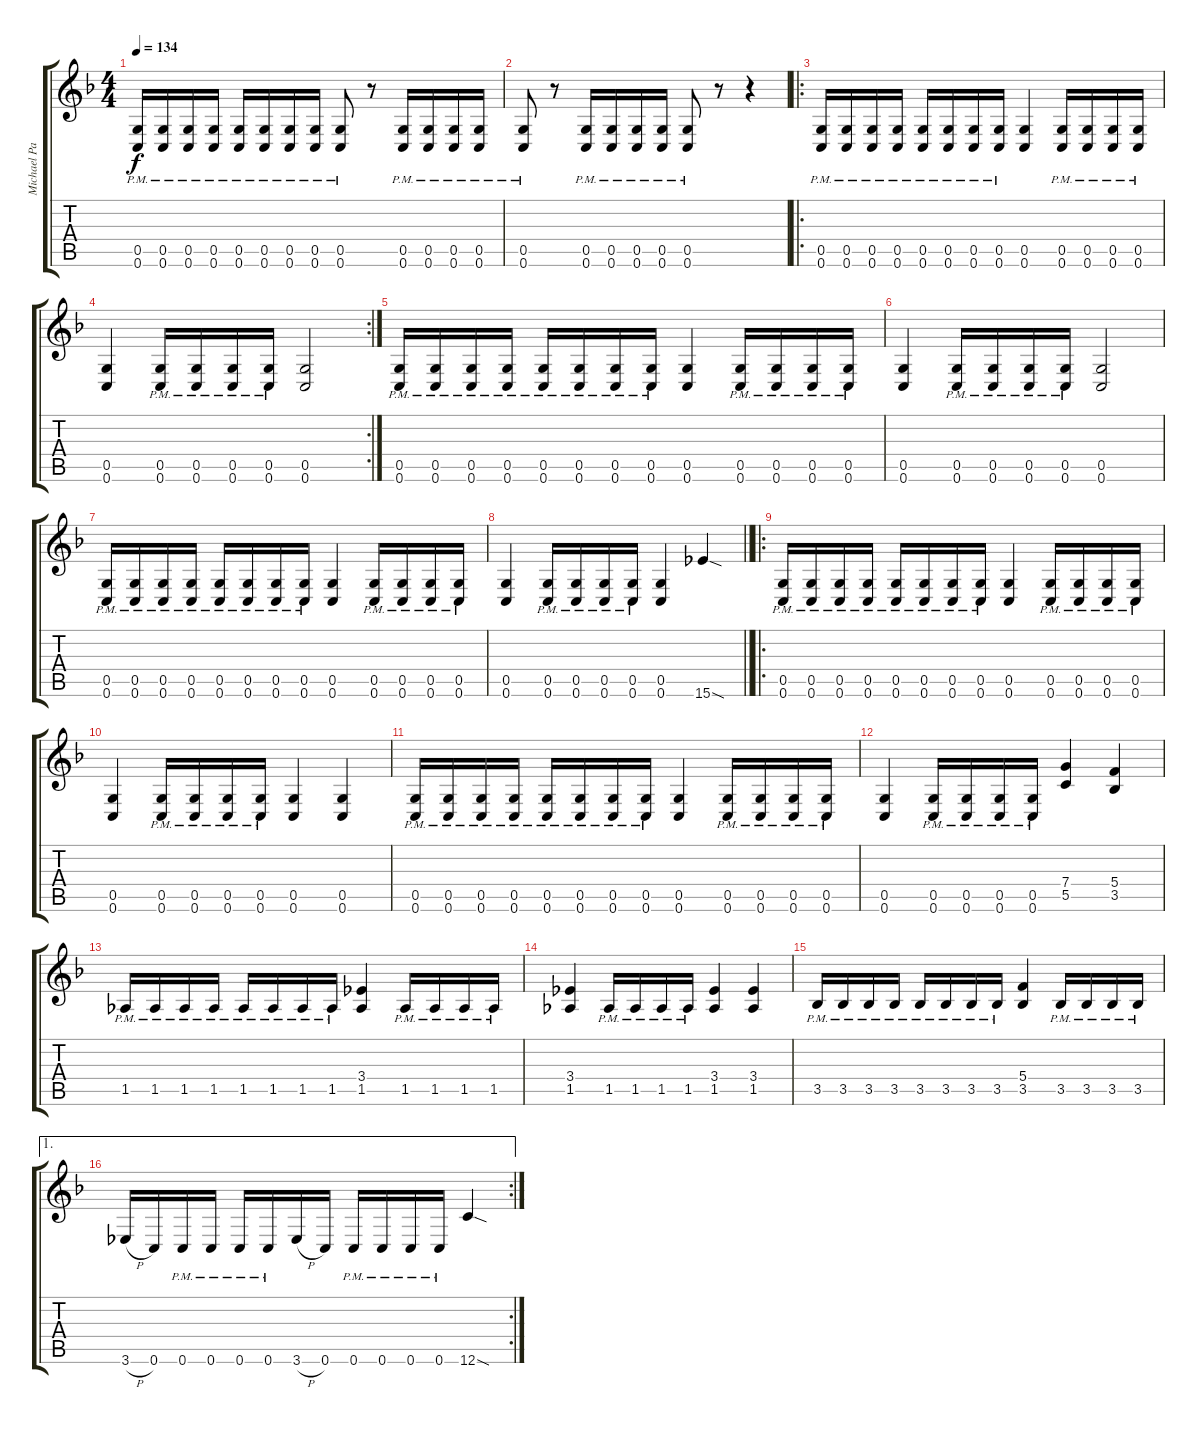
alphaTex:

\track ("Michael Paget (Rhythm)" "Michael Pa") {instrument overdrivenguitar}
\staff {score tabs}
\tuning (D4 A3 F3 C3 G2 C2) {hide}
\ts (4 4)
\tempo 134
\clef g2
\ks f
(0.5{pm} 0.6{pm}).16{dy f} (0.5{pm} 0.6{pm}).16 (0.5{pm} 0.6{pm}).16 (0.5{pm} 0.6{pm}).16 (0.5{pm} 0.6{pm}).16 (0.5{pm} 0.6{pm}).16 (0.5{pm} 0.6{pm}).16 (0.5{pm} 0.6{pm}).16 (0.5{pm} 0.6{pm}).8 r.8 (0.5{pm} 0.6{pm}).16 (0.5{pm} 0.6{pm}).16 (0.5{pm} 0.6{pm}).16 (0.5{pm} 0.6{pm}).16 |
(0.5{pm} 0.6{pm}).8 r.8 (0.5{pm} 0.6{pm}).16 (0.5{pm} 0.6{pm}).16 (0.5{pm} 0.6{pm}).16 (0.5{pm} 0.6{pm}).16 (0.5{pm} 0.6{pm}).8 r.8 r.4 |
\ro
(0.5{pm} 0.6{pm}).16 (0.5{pm} 0.6{pm}).16 (0.5{pm} 0.6{pm}).16 (0.5{pm} 0.6{pm}).16 (0.5{pm} 0.6{pm}).16 (0.5{pm} 0.6{pm}).16 (0.5{pm} 0.6{pm}).16 (0.5{pm} 0.6{pm}).16 (0.5 0.6).4 (0.5{pm} 0.6{pm}).16 (0.5{pm} 0.6{pm}).16 (0.5{pm} 0.6{pm}).16 (0.5{pm} 0.6{pm}).16 |
\rc 2
(0.5 0.6).4 (0.5{pm} 0.6{pm}).16 (0.5{pm} 0.6{pm}).16 (0.5{pm} 0.6{pm}).16 (0.5{pm} 0.6{pm}).16 (0.5 0.6).2 |
(0.5{pm} 0.6{pm}).16 (0.5{pm} 0.6{pm}).16 (0.5{pm} 0.6{pm}).16 (0.5{pm} 0.6{pm}).16 (0.5{pm} 0.6{pm}).16 (0.5{pm} 0.6{pm}).16 (0.5{pm} 0.6{pm}).16 (0.5{pm} 0.6{pm}).16 (0.5 0.6).4 (0.5{pm} 0.6{pm}).16 (0.5{pm} 0.6{pm}).16 (0.5{pm} 0.6{pm}).16 (0.5{pm} 0.6{pm}).16 |
(0.5 0.6).4 (0.5{pm} 0.6{pm}).16 (0.5{pm} 0.6{pm}).16 (0.5{pm} 0.6{pm}).16 (0.5{pm} 0.6{pm}).16 (0.5 0.6).2 |
(0.5{pm} 0.6{pm}).16 (0.5{pm} 0.6{pm}).16 (0.5{pm} 0.6{pm}).16 (0.5{pm} 0.6{pm}).16 (0.5{pm} 0.6{pm}).16 (0.5{pm} 0.6{pm}).16 (0.5{pm} 0.6{pm}).16 (0.5{pm} 0.6{pm}).16 (0.5 0.6).4 (0.5{pm} 0.6{pm}).16 (0.5{pm} 0.6{pm}).16 (0.5{pm} 0.6{pm}).16 (0.5{pm} 0.6{pm}).16 |
\barLineRight lightlight
(0.5 0.6).4 (0.5{pm} 0.6{pm}).16 (0.5{pm} 0.6{pm}).16 (0.5{pm} 0.6{pm}).16 (0.5{pm} 0.6{pm}).16 (0.5 0.6).4 15.6{sod}.4 |
\ro
(0.5{pm} 0.6{pm}).16 (0.5{pm} 0.6{pm}).16 (0.5{pm} 0.6{pm}).16 (0.5{pm} 0.6{pm}).16 (0.5{pm} 0.6{pm}).16 (0.5{pm} 0.6{pm}).16 (0.5{pm} 0.6{pm}).16 (0.5{pm} 0.6{pm}).16 (0.5 0.6).4 (0.5{pm} 0.6{pm}).16 (0.5{pm} 0.6{pm}).16 (0.5{pm} 0.6{pm}).16 (0.5{pm} 0.6{pm}).16 |
(0.5 0.6).4 (0.5{pm} 0.6{pm}).16 (0.5{pm} 0.6{pm}).16 (0.5{pm} 0.6{pm}).16 (0.5{pm} 0.6{pm}).16 (0.5 0.6).4 (0.5 0.6).4 |
(0.5{pm} 0.6{pm}).16 (0.5{pm} 0.6{pm}).16 (0.5{pm} 0.6{pm}).16 (0.5{pm} 0.6{pm}).16 (0.5{pm} 0.6{pm}).16 (0.5{pm} 0.6{pm}).16 (0.5{pm} 0.6{pm}).16 (0.5{pm} 0.6{pm}).16 (0.5 0.6).4 (0.5{pm} 0.6{pm}).16 (0.5{pm} 0.6{pm}).16 (0.5{pm} 0.6{pm}).16 (0.5{pm} 0.6{pm}).16 |
(0.5 0.6).4 (0.5{pm} 0.6{pm}).16 (0.5{pm} 0.6{pm}).16 (0.5{pm} 0.6{pm}).16 (0.5{pm} 0.6{pm}).16 (7.4 5.5).4 (5.4 3.5).4 |
1.5{pm}.16 1.5{pm}.16 1.5{pm}.16 1.5{pm}.16 1.5{pm}.16 1.5{pm}.16 1.5{pm}.16 1.5{pm}.16 (3.4 1.5).4 1.5{pm}.16 1.5{pm}.16 1.5{pm}.16 1.5{pm}.16 |
(3.4 1.5).4 1.5{pm}.16 1.5{pm}.16 1.5{pm}.16 1.5{pm}.16 (3.4 1.5).4 (3.4 1.5).4 |
3.5{pm}.16 3.5{pm}.16 3.5{pm}.16 3.5{pm}.16 3.5{pm}.16 3.5{pm}.16 3.5{pm}.16 3.5{pm}.16 (5.4 3.5).4 3.5{pm}.16 3.5{pm}.16 3.5{pm}.16 3.5{pm}.16 |
\ae 1
\rc 2
3.6{h}.16 0.6.16 0.6{pm}.16 0.6{pm}.16 0.6{pm}.16 0.6{pm}.16 3.6{h}.16 0.6.16 0.6{pm}.16 0.6{pm}.16 0.6{pm}.16 0.6{pm}.16 12.6{sod}.4
